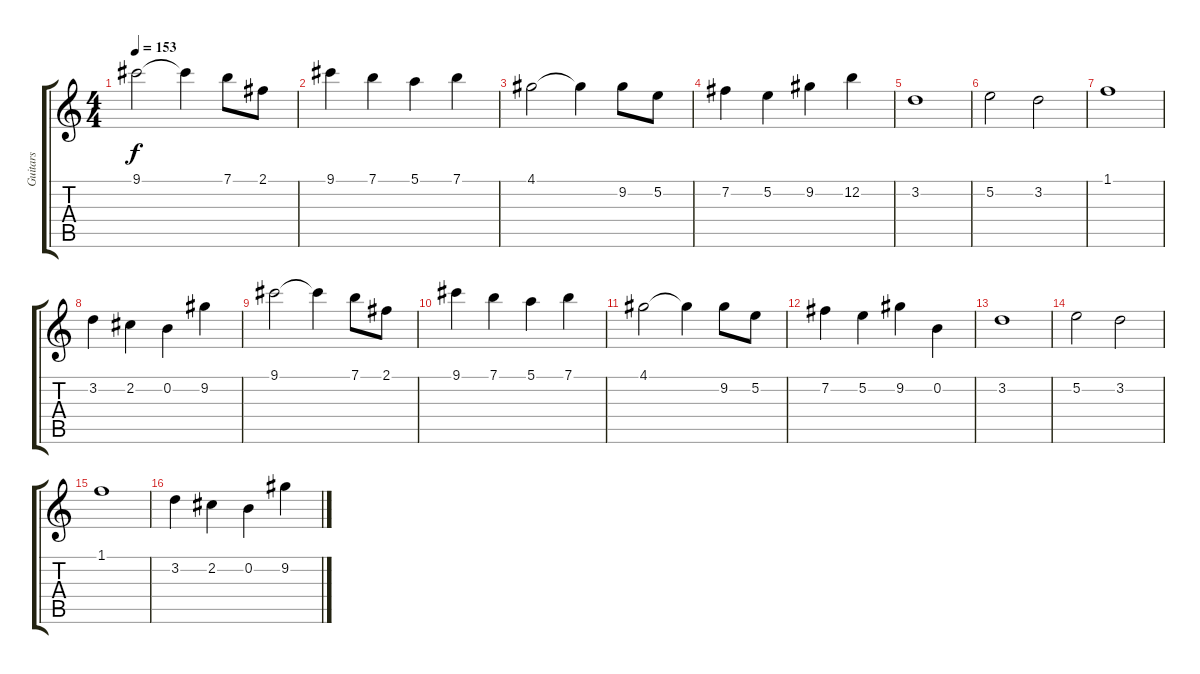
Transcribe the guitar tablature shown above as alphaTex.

\track ("Guitars" "Guitars") {instrument distortionguitar}
\staff {score tabs}
\tuning (E4 B3 G3 D3 A2 E2) {hide}
\ts (4 4)
\tempo 153
\clef g2
\ks c
9.1.2{dy f volume 16 balance 0} 9.1{t}.4 7.1.8 2.1.8 |
9.1.4 7.1.4 5.1.4 7.1.4 |
4.1.2 4.1{t}.4 9.2.8 5.2.8 |
7.2.4 5.2.4 9.2.4 12.2.4 |
3.2.1 |
5.2.2 3.2.2 |
1.1.1 |
3.2.4 2.2.4 0.2.4 9.2.4 |
9.1.2 9.1{t}.4 7.1.8 2.1.8 |
9.1.4 7.1.4 5.1.4 7.1.4 |
4.1.2 4.1{t}.4 9.2.8 5.2.8 |
7.2.4 5.2.4 9.2.4 0.2.4 |
3.2.1 |
5.2.2 3.2.2 |
1.1.1 |
3.2.4 2.2.4 0.2.4 9.2.4{volume 13 balance 8}
